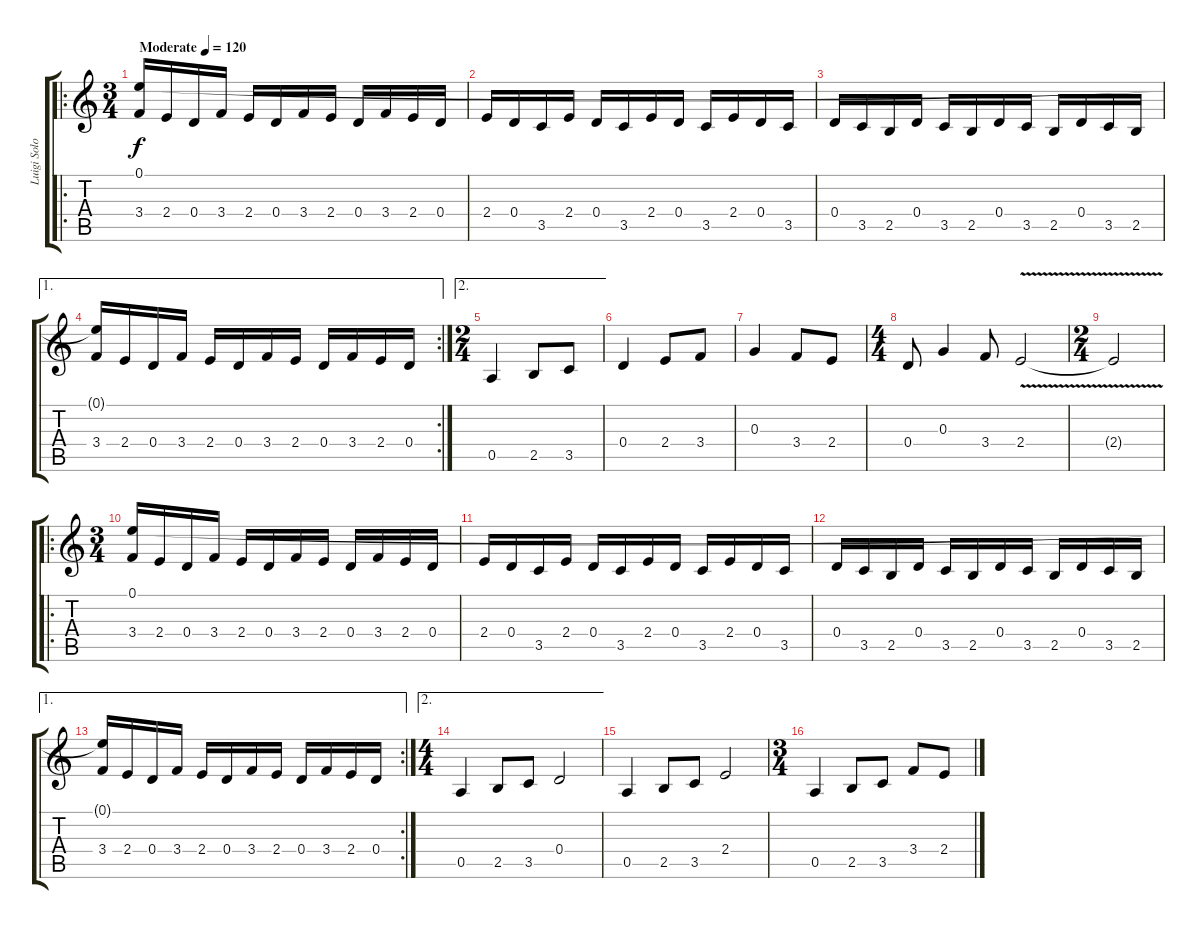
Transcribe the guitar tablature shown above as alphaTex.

\track ("Luigi Solo" "Luigi Solo") {instrument distortionguitar}
\staff {score tabs}
\tuning (E4 B3 G3 D3 A2 E2) {hide}
\ro
\ts (3 4)
\tempo (120 "Moderate")
\clef g2
\ks c
(0.1 3.4).16{dy f instrument distortionguitar} 2.4.16 0.4.16 3.4.16 2.4.16 0.4.16 3.4.16 2.4.16 0.4.16 3.4.16 2.4.16 0.4.16 |
2.4.16 0.4.16 3.5.16 2.4.16 0.4.16 3.5.16 2.4.16 0.4.16 3.5.16 2.4.16 0.4.16 3.5.16 |
0.4.16 3.5.16 2.5.16 0.4.16 3.5.16 2.5.16 0.4.16 3.5.16 2.5.16 0.4.16 3.5.16 2.5.16 |
\ae 1
\rc 2
(0.1{t} 3.4).16 2.4.16 0.4.16 3.4.16 2.4.16 0.4.16 3.4.16 2.4.16 0.4.16 3.4.16 2.4.16 0.4.16 |
\ae 2
\ts (2 4)
0.5.4 2.5.8 3.5.8 |
0.4.4 2.4.8 3.4.8 |
0.3.4 3.4.8 2.4.8 |
\ts (4 4)
0.4.8 0.3.4 3.4.8 2.4{v}.2 |
\ts (2 4)
2.4{v t}.2 |
\ro
\ts (3 4)
(0.1 3.4).16 2.4.16 0.4.16 3.4.16 2.4.16 0.4.16 3.4.16 2.4.16 0.4.16 3.4.16 2.4.16 0.4.16 |
2.4.16 0.4.16 3.5.16 2.4.16 0.4.16 3.5.16 2.4.16 0.4.16 3.5.16 2.4.16 0.4.16 3.5.16 |
0.4.16 3.5.16 2.5.16 0.4.16 3.5.16 2.5.16 0.4.16 3.5.16 2.5.16 0.4.16 3.5.16 2.5.16 |
\ae 1
\rc 2
(0.1{t} 3.4).16 2.4.16 0.4.16 3.4.16 2.4.16 0.4.16 3.4.16 2.4.16 0.4.16 3.4.16 2.4.16 0.4.16 |
\ae 2
\ts (4 4)
0.5.4 2.5.8 3.5.8 0.4.2 |
0.5.4 2.5.8 3.5.8 2.4.2 |
\ts (3 4)
0.5.4 2.5.8 3.5.8 3.4.8 2.4.8
